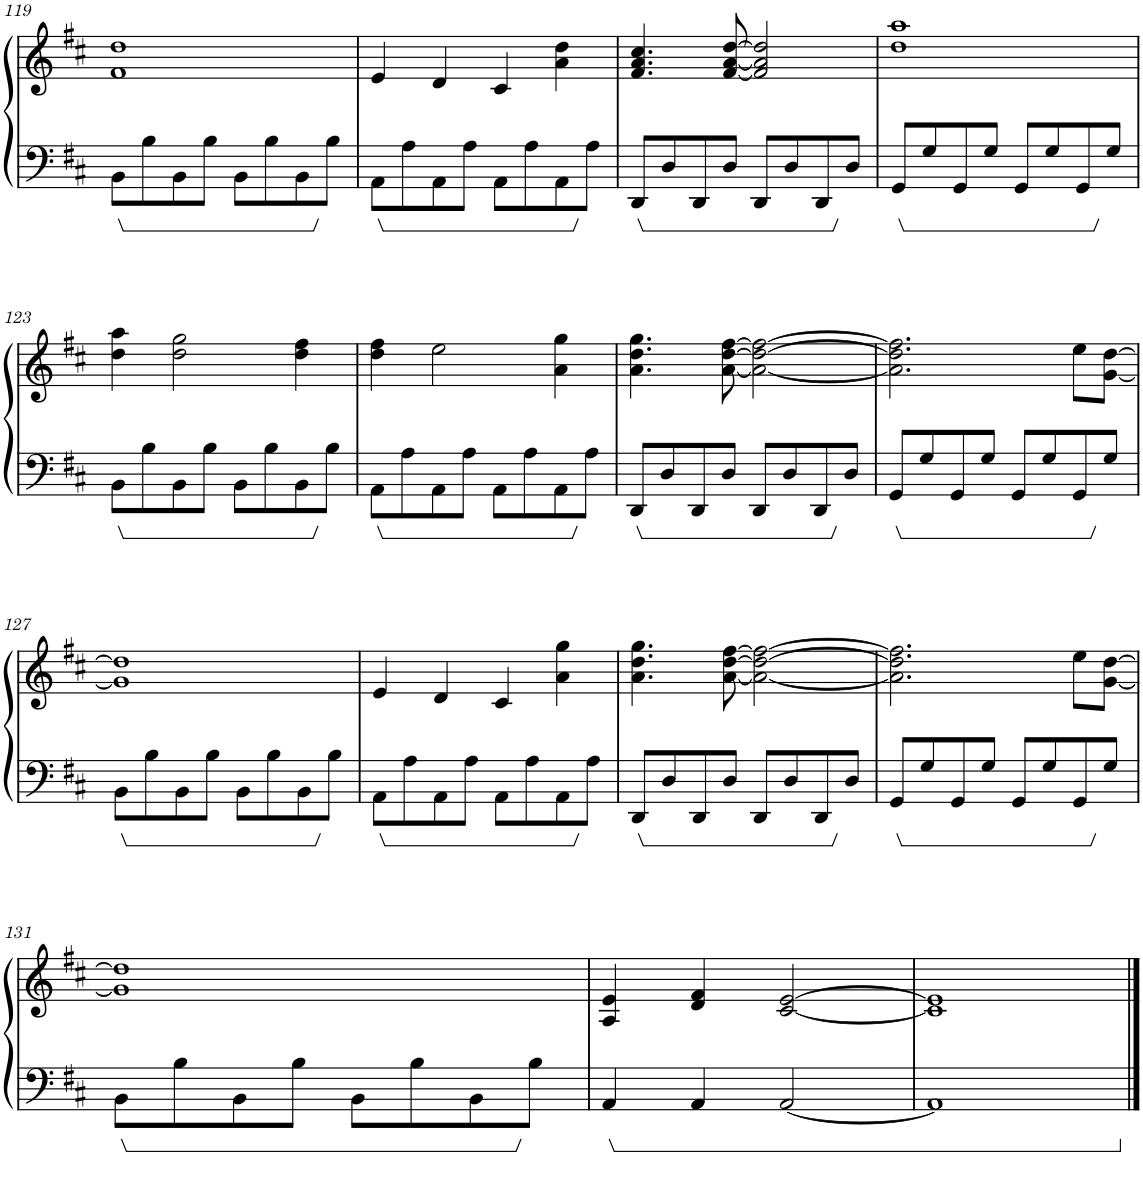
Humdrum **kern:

**kern	**kern
*part1	*part1
*staff2	*staff1
*I"Klavier	*
*I'Klav.	*
!!LO:PB:g=z
*clefF4	*clefG2
*k[f#c#]	*k[f#c#]
*M4/4	*M4/4
=119	=119
8BB\L	1f# 1dd
8B\	.
8BB\	.
8B\J	.
8BB\L	.
8B\	.
8BB\	.
8B\J	.
=120	=120
8AA\L	4e/
8A\	.
8AA\	4d/
8A\J	.
8AA\L	4c#/
8A\	.
8AA\	4a\ 4dd\
8A\J	.
=121	=121
8DD/L	4.f#/ 4.a/ 4.cc#/
8D/	.
8DD/	.
8D/J	[8f#/ [8a/ [8dd/
8DD/L	2f#/] 2a/] 2dd/]
8D/	.
8DD/	.
8D/J	.
=122	=122
8GG/L	1dd 1aa
8G/	.
8GG/	.
8G/J	.
8GG/L	.
8G/	.
8GG/	.
8G/J	.
!!LO:LB:g=z
=123	=123
8BB\L	4dd\ 4aa\
8B\	.
8BB\	2dd\ 2gg\
8B\J	.
8BB\L	.
8B\	.
8BB\	4dd\ 4ff#\
8B\J	.
=124	=124
8AA\L	4dd\ 4ff#\
8A\	.
8AA\	2ee\
8A\J	.
8AA\L	.
8A\	.
8AA\	4a\ 4gg\
8A\J	.
=125	=125
8DD/L	4.a\ 4.dd\ 4.gg\
8D/	.
8DD/	.
8D/J	[8a\ [8dd\ [8ff#\
8DD/L	2a\_ 2dd\_ 2ff#\_
8D/	.
8DD/	.
8D/J	.
=126	=126
8GG/L	2.a\] 2.dd\] 2.ff#\]
8G/	.
8GG/	.
8G/J	.
8GG/L	.
8G/	.
8GG/	8ee\L
8G/J	[8g\ [8dd\J
!!LO:LB:g=z
=127	=127
8BB\L	1g] 1dd]
8B\	.
8BB\	.
8B\J	.
8BB\L	.
8B\	.
8BB\	.
8B\J	.
=128	=128
8AA\L	4e/
8A\	.
8AA\	4d/
8A\J	.
8AA\L	4c#/
8A\	.
8AA\	4a\ 4gg\
8A\J	.
=129	=129
8DD/L	4.a\ 4.dd\ 4.gg\
8D/	.
8DD/	.
8D/J	[8a\ [8dd\ [8ff#\
8DD/L	2a\_ 2dd\_ 2ff#\_
8D/	.
8DD/	.
8D/J	.
=130	=130
8GG/L	2.a\] 2.dd\] 2.ff#\]
8G/	.
8GG/	.
8G/J	.
8GG/L	.
8G/	.
8GG/	8ee\L
8G/J	[8g\ [8dd\J
!!LO:LB:g=z
=131	=131
8BB\L	1g] 1dd]
8B\	.
8BB\	.
8B\J	.
8BB\L	.
8B\	.
8BB\	.
8B\J	.
=132	=132
4AA/	4A/ 4e/
4AA/	4d/ 4f#/
[2AA/	[2c#/ [2e/
=133	=133
1AA]	1c#] 1e]
==	==
*-	*-
